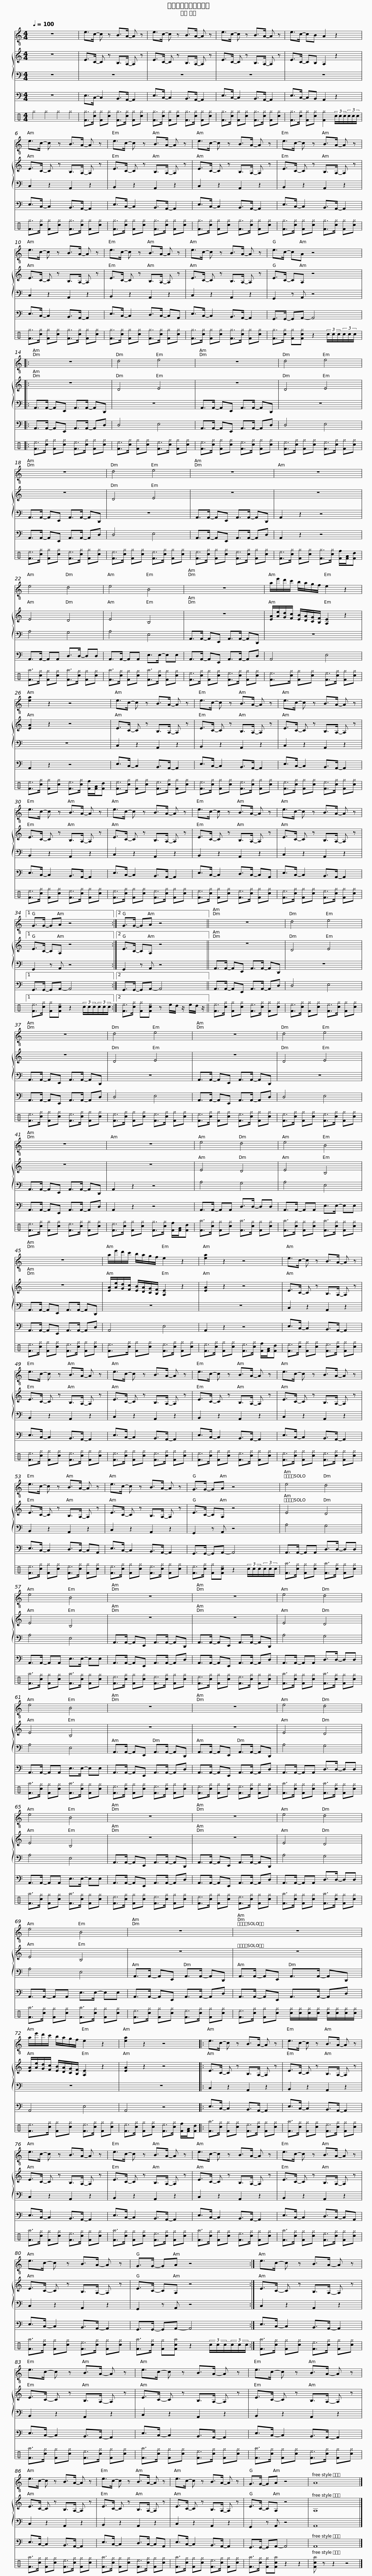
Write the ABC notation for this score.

X:1
%%score 1 { 2 | 3 } 4 5
L:1/8
Q:1/4=100
M:4/4
I:linebreak $
K:C
V:1 treble-8
V:2 treble
V:3 bass
V:4 bass transpose=-12
V:5 perc
K:none
V:1
 z8 | e>c- c z B>A- A z | e>c- c z B>A- A z | e>c- c z B>A- A z |$ e>c- cB A2 z2 | %5
 e>c- c z B>A- A z | e>c- c z B>A- A z | e>c- c z B>A- A z |$ e>c- c z B>A- A z | e>c- c z B>A- A z | %10
 e>c- c z B>A- A z | e>c- c z B>A- A z |$ e>c- cA z4 |: z8 | d4 e4 | %15
 z8 |$ d4 e4 | z8 | d4 e4 | z8 | %20
 z8 |$ e4 d4 | e4 B4 | z8 | a/e'/d'/c'/ b/a/g/f/ e2 z2 |$ %25
 [ea]2 z2 z4 | e>c- c z B>A- A z | e>c- c z B>A- A z | e>c- c z B>A- A z |$ e>c- c z B>A- A z | %30
 e>c- c z B>A- A z | e>c- c z B>A- A z | e>c- c z B>A- A z |1$ G>G- GA z4 :|2 G>G- GA z4 || %35
 z8 | d4 e4 |$ z8 | d4 e4 | z8 | %40
 d4 e4 | z8 |$ z8 | e4 d4 | e4 B4 | %45
 z8 |$ a/e'/d'/c'/ b/a/g/f/ e2 z2 | [ea]2 z2 z4 | e>c- c z B>A- A z | e>c- c z B>A- A z |$ %50
 e>c- c z B>A- A z | e>c- c z B>A- A z | e>c- c z B>A- A z | e>c- c z B>A- A z |$ e>c- c z B>A- A z | %55
 G>G- GA z4 | e4 d4 | e4 B4 |$ z8 | z8 | %60
 e4 d4 | e4 B4 | z8 |$ z8 | e4 d4 | %65
 e4 B4 | z8 | z8 |$ e4 d4 | e4 B4 | %70
 z8 | z8 |$ a/e'/d'/c'/ b/a/g/f/ e2 z2 | [ea]2 z2 z4 |: e>c- c z B>A- A z | %75
 e>c- c z B>A- A z |$ e>c- c z B>A- A z | e>c- c z B>A- A z | e>c- c z B>A- A z | e>c- c z B>A- A z |$ %80
 e>c- c z B>A- A z | G>G- GA z4 :| e>c- c z B>A- A z | e>c- c z B>A- A z |$ e>c- c z B>A- A z | %85
 e>c- c z B>A- A z | e>c- c z B>A- A z | e>c- c z B>A- A z |$ e>c- c z B>A- A z | G>G- GA z4 | %90
 A8 |] %91
V:2
 z8 | E>C- C z B,>A,- A, z | E>C- C z B,>A,- A, z | E>C- C z B,>A,- A, z |$ E>C- CB, A,2 z2 | %5
 E>C- C z B,>A,- A, z | E>C- C z B,>A,- A, z | E>C- C z B,>A,- A, z |$ E>C- C z B,>A,- A, z | E>C- C z B,>A,- A, z | %10
 E>C- C z B,>A,- A, z | E>C- C z B,>A,- A, z |$ E>C- CA, z4 |: z8 | D4 E4 | %15
 z8 |$ D4 E4 | z8 | D4 E4 | z8 | %20
 z8 |$ E4 D4 | E4 B,4 | z8 | [EA]/[Ae]/[Gd]/[Fc]/ [EB]/[DA]/[CG]/[B,F]/ [A,E]2 z2 |$ %25
 [EA]2 z2 z4 | E>C- C z B,>A,- A, z | E>C- C z B,>A,- A, z | E>C- C z B,>A,- A, z |$ E>C- C z B,>A,- A, z | %30
 E>C- C z B,>A,- A, z | E>C- C z B,>A,- A, z | E>C- C z B,>A,- A, z |1$ E>C- CA, z4 :|2 E>C- CA, z4 || %35
 z8 | D4 E4 |$ z8 | D4 E4 | z8 | %40
 D4 E4 | z8 |$ z8 | E4 D4 | E4 B,4 | %45
 z8 |$ [EA]/[Ae]/[Gd]/[Fc]/ [EB]/[DA]/[CG]/[B,F]/ [A,E]2 z2 | [EA]2 z2 z4 | E>C- C z B,>A,- A, z | E>C- C z B,>A,- A, z |$ %50
 E>C- C z B,>A,- A, z | E>C- C z B,>A,- A, z | E>C- C z B,>A,- A, z | E>C- C z B,>A,- A, z |$ E>C- C z B,>A,- A, z | %55
 E>C- CA, z4 | E4 D4 | E4 B,4 |$ z8 | z8 | %60
 E4 D4 | E4 B,4 | z8 |$ z8 | E4 D4 | %65
 E4 B,4 | z8 | z8 |$ E4 D4 | E4 B,4 | %70
 z8 | z8 |$ [EA]/[Ae]/[Gd]/[Fc]/ [EB]/[DA]/[CG]/[B,F]/ [A,E]2 z2 | [EA]2 z2 z4 |: E>C- C z B,>A,- A, z | %75
 E>C- C z B,>A,- A, z |$ E>C- C z B,>A,- A, z | E>C- C z B,>A,- A, z | E>C- C z B,>A,- A, z | E>C- C z B,>A,- A, z |$ %80
 E>C- C z B,>A,- A, z | E>C- CA, z4 :| E>C- C z B,>A,- A, z | E>C- C z B,>A,- A, z |$ E>C- C z B,>A,- A, z | %85
 E>C- C z B,>A,- A, z | E>C- C z B,>A,- A, z | E>C- C z B,>A,- A, z |$ E>C- C z B,>A,- A, z | E>C- CA, z4 | %90
 A,8 |] %91
V:3
 z8 | z8 | z8 | z8 |$ z8 | %5
 C,2 z2 A,,2 z2 | B,,2 z2 A,,2 z2 | C,2 z2 A,,2 z2 |$ B,,2 z2 A,,2 z2 | C,2 z2 A,,2 z2 | %10
 B,,2 z2 A,,2 z2 | C,2 z2 A,,2 z2 |$ G,,2 z A,, z4 |: A,,>A,,- A,,E,, A,,>A,,- A,,D,, | z8 | %15
 A,,>A,,- A,,E,, A,,>A,,- A,,D,, |$ z8 | A,,>A,,- A,,E,, A,,>A,,- A,,D,, | z8 | A,,>A,,- A,,E,, A,,>A,,- A,,D,, | %20
 A,,2 z2 z4 |$ A,4 G,4 | A,4 E,4 | A,,>A,,- A,,E,, A,,>A,,- A,,D,, | z8 |$ %25
 z8 | C,2 z2 A,,2 z2 | B,,2 z2 A,,2 z2 | C,2 z2 A,,2 z2 |$ B,,2 z2 A,,2 z2 | %30
 C,2 z2 A,,2 z2 | B,,2 z2 A,,2 z2 | C,2 z2 A,,2 z2 |1$ G,,2 z A,, z4 :|2 G,,2 z A,, z4 || %35
 A,,>A,,- A,,E,, A,,>A,,- A,,D,, | z8 |$ A,,>A,,- A,,E,, A,,>A,,- A,,D,, | z8 | A,,>A,,- A,,E,, A,,>A,,- A,,D,, | %40
 z8 | A,,>A,,- A,,E,, A,,>A,,- A,,D,, |$ A,,2 z2 z4 | A,4 G,4 | A,4 E,4 | %45
 A,,>A,,- A,,E,, A,,>A,,- A,,D,, |$ z8 | z8 | C,2 z2 A,,2 z2 | B,,2 z2 A,,2 z2 |$ %50
 C,2 z2 A,,2 z2 | B,,2 z2 A,,2 z2 | C,2 z2 A,,2 z2 | B,,2 z2 A,,2 z2 |$ C,2 z2 A,,2 z2 | %55
 G,,2 z A,, z4 | A,4 G,4 | A,4 E,4 |$ A,,>A,,- A,,E,, A,,>A,,- A,,D,, | A,,>A,,- A,,E,, A,,>A,,- A,,D,, | %60
 A,4 G,4 | A,4 E,4 | A,,>A,,- A,,E,, A,,>A,,- A,,D,, |$ A,,>A,,- A,,E,, A,,>A,,- A,,D,, | A,4 G,4 | %65
 A,4 E,4 | A,,>A,,- A,,E,, A,,>A,,- A,,D,, | A,,>A,,- A,,E,, A,,>A,,- A,,D,, |$ A,4 G,4 | A,4 E,4 | %70
 A,,>A,,- A,,E,, A,,>A,,- A,,D,, | A,,>A,,- A,,E,, A,,>A,,- A,,D,, |$ z8 | z8 |: C,2 z2 A,,2 z2 | %75
 B,,2 z2 A,,2 z2 |$ C,2 z2 A,,2 z2 | B,,2 z2 A,,2 z2 | C,2 z2 A,,2 z2 | B,,2 z2 A,,2 z2 |$ %80
 C,2 z2 A,,2 z2 | G,,2 z A,, z4 :| C,2 z2 A,,2 z2 | B,,2 z2 A,,2 z2 |$ C,2 z2 A,,2 z2 | %85
 B,,2 z2 A,,2 z2 | C,2 z2 A,,2 z2 | B,,2 z2 A,,2 z2 |$ C,2 z2 A,,2 z2 | G,,2 z A,, z4 | %90
 A,,8 |] %91
V:4
 z8 | E,>C,- C,2 B,,>A,,- A,,2 | E,>C,- C,2 B,,>A,,- A,,2 | E,>C,- C,2 B,,>A,,- A,,2 |$ E,>C,- C,B,, A,,2 z2 | %5
 E,>C,- C,2 B,,>A,,- A,,2 | E,>C,- C,2 B,,>A,,- A,,2 | E,>C,- C,2 B,,>A,,- A,,2 |$ E,>C,- C,2 B,,>A,,- A,,2 | E,>C,- C,2 B,,>A,,- A,,2 | %10
 E,>C,- C,2 D,>C,- C,A,, | E,>C,- C,2 B,,>A,,- A,,2 |$ G,,>G,,- G,,A,,- A,,4 |: A,,>A,,- A,,E,, A,,>A,,- A,,D, | D,4 E,4 | %15
 A,,>A,,- A,,E,, A,,>A,,- A,,D, |$ D,4 E,4 | A,,>A,,- A,,E,, A,,>A,,- A,,D, | D,4 E,4 | A,,>A,,- A,,E,, A,,>A,,- A,,D, | %20
 A,,2 z2 z4 |$ A,,>A,,- A,,A,, D,>D,- D,D, | A,,>A,,- A,,A,, E,>E,- E,E, | A,,>A,,- A,,E,, A,,>A,,- A,,D, | A,,4 E,4 |$ %25
 A,,2 z2 z4 | E,>C,- C,2 B,,>A,,- A,,2 | E,>C,- C,2 B,,>A,,- A,,2 | E,>C,- C,2 B,,>A,,- A,,2 |$ E,>C,- C,2 B,,>A,,- A,,2 | %30
 E,>C,- C,2 B,,>A,,- A,,2 | E,>C,- C,2 D,>C,- C,A,, | E,>C,- C,2 B,,>A,,- A,,2 |1$ G,,>G,,- G,,A,,- A,,4 :|2 G,,>G,,- G,,A,,- A,,4 || %35
 A,,>A,,- A,,E,, A,,>A,,- A,,D, | D,4 E,4 |$ A,,>A,,- A,,E,, A,,>A,,- A,,D, | D,4 E,4 | A,,>A,,- A,,E,, A,,>A,,- A,,D, | %40
 D,4 E,4 | A,,>A,,- A,,E,, A,,>A,,- A,,D, |$ A,,2 z2 z4 | A,,>A,,- A,,A,, D,>D,- D,D, | A,,>A,,- A,,A,, E,>E,- E,E, | %45
 A,,>A,,- A,,E,, A,,>A,,- A,,D, |$ A,,4 E,4 | A,,2 z2 z4 | E,>C,- C,2 B,,>A,,- A,,2 | E,>C,- C,2 B,,>A,,- A,,2 |$ %50
 E,>C,- C,2 B,,>A,,- A,,2 | E,>C,- C,2 B,,>A,,- A,,2 | E,>C,- C,2 B,,>A,,- A,,2 | E,>C,- C,2 D,>C,- C,A,, |$ E,>C,- C,2 B,,>A,,- A,,2 | %55
 G,,>G,,- G,,A,,- A,,4 | A,,>A,,- A,,A,, D,>D,- D,D, | A,,>A,,- A,,A,, E,>E,- E,E, |$ A,,>A,,- A,,E,, A,,>A,,- A,,D, | A,,>A,,- A,,E,, A,,>A,,- A,,D, | %60
 A,,>A,,- A,,A,, D,>D,- D,D, | A,,>A,,- A,,A,, E,>E,- E,E, | A,,>A,,- A,,E,, A,,>A,,- A,,D, |$ A,,>A,,- A,,E,, A,,>A,,- A,,D, | A,,>A,,- A,,A,, D,>D,- D,D, | %65
 A,,>A,,- A,,A,, E,>E,- E,E, | A,,>A,,- A,,E,, A,,>A,,- A,,D, | A,,>A,,- A,,E,, A,,>A,,- A,,D, |$ A,,>A,,- A,,A,, D,>D,- D,D, | A,,>A,,- A,,A,, E,>E,- E,E, | %70
 A,,>A,,- A,,E,, A,,>A,,- A,,D, | A,,>A,,- A,,E,, A,,>A,,- A,,D, |$ A,,4 E,4 | A,,4 z4 |: E,>C,- C,2 B,,>A,,- A,,2 | %75
 E,>C,- C,2 B,,>A,,- A,,2 |$ E,>C,- C,2 B,,>A,,- A,,2 | E,>C,- C,2 B,,>A,,- A,,2 | E,>C,- C,2 B,,>A,,- A,,2 | E,>C,- C,2 D,>C,- C,A,, |$ %80
 E,>C,- C,2 B,,>A,,- A,,2 | G,,>G,,- G,,A,,- A,,4 :| E,>C,- C,2 B,,>A,,- A,,2 | E,>C,- C,2 B,,>A,,- A,,2 |$ E,>C,- C,2 B,,>A,,- A,,2 | %85
 E,>C,- C,2 B,,>A,,- A,,2 | E,>C,- C,2 B,,>A,,- A,,2 | E,>C,- C,2 D,>C,- C,A,, |$ E,>C,- C,2 B,,>A,,- A,,2 | G,,>G,,- G,,A,,- A,,4 | %90
 A,,8 |] %91
V:5
 ^g2 ^g2 ^g2 ^g2 | [F^g]>[c^g] [F^g][c^g] [F^g]>[c^g] [F^g][c^g] | [F^g]>[c^g] [F^g][c^g] [F^g]>[c^g] [F^g][c^g] | [F^g]>[c^g] [F^g][c^g] [F^g]>[c^g] [F^g][c^g] |$ [F^g]>[c^g] [F^g][c^g] [F^g]2 (3c/c/c/(3c/c/c/ | %5
 [F^g]>[c^g] [F^g][c^g] [F^g]>[c^g] [F^g][c^g] | [F^g]>[c^g] [F^g][c^g] [F^g]>[c^g] [F^g][c^g] | [F^g]>[c^g] [F^g][c^g] [F^g]>[c^g] [F^g][c^g] |$ [F^g]>[c^g] [F^g][c^g] [F^g]>[c^g] [F^g][c^g] | [F^g]>[c^g] [F^g][c^g] [F^g]>[c^g] [F^g][c^g] | %10
 [F^g]>[c^g] [F^g][c^g] [F^g]>[c^g] [F^g][c^g] | [F^g]>[c^g] [F^g][c^g] [F^g]>[c^g] [F^g][c^g] |$ [F^g]>[c^g] [F^g][Fc^g] z2 (3c/c/c/(3c/c/c/ |: [F^e]>[c^g] [F^g][c^g] [F^e]>[c^g] [F^g][c^g] | [F^e]>[c^g] [F^g][c^g] [F^e]>[c^g] [F^g][c^g] | %15
 [F^e]>[c^g] [F^g][c^g] [F^e]>[c^g] [F^g][c^g] |$ [F^e]>[c^g] [F^g][c^g] [F^e]>[c^g] [F^g][c^g] | [F^e]>[c^g] [F^g][c^g] [F^e]>[c^g] [F^g][c^g] | [F^e]>[c^g] [F^g][c^g] [F^e]>[c^g] [F^g][c^g] | [F^e]>[c^g] [F^g][c^g] [F^e]>[c^g] [F^g][c^g] | %20
 [F^e]>[c^g] [F^g][c^g] [F^g]>[c^g] [Ff]/[FA]/[Fd] |$ [F^a]>[c^g] [F^g][c^g] [F^a]>[c^g] [F^g][c^g] | [F^a]>[c^g] [F^g][c^g] [F^a]>[c^g] [F^g][c^g] | [F^e]>[c^g] [F^g][c^g] [F^e]>[c^g] [F^g][c^g] | [F^e]>[c^g] [F^g][c^g] [F^e]>[c^g] [F^g][c^g] |$ %25
 [F^e]>[c^g] [F^g][c^g] [F^e]>[c^g] [Ff]/[FA]/[Fd] | [F^e]>[c^g] [F^g][c^g] [F^e]>[c^g] [F^g][c^g] | [F^e]>[c^g] [F^g][c^g] [F^e]>[c^g] [F^g][c^g] | [F^e]>[c^g] [F^g][c^g] [F^e]>[c^g] [F^g][c^g] |$ [F^e]>[c^g] [F^g][c^g] [F^e]>[c^g] [F^g][c^g] | %30
 [F^e]>[c^g] [F^g][c^g] [F^e]>[c^g] [F^g][c^g] | [F^e]>[c^g] [F^g][c^g] [F^e]>[c^g] [F^g][c^g] | [F^e]>[c^g] [F^g][c^g] [F^e]>[c^g] [F^g][c^g] |1$ [F^e]>[c^g] [F^g][Fc^e] z2 (3c/c/c/(3c/c/c/ :|2 [F^e]>[c^g] [F^g][Fc^e] z e/d/ z/ e/d/ z/ || %35
 [F^e]>[c^g] [F^g][c^g] [F^e]>[c^g] [F^g][c^g] | [F^e]>[c^g] [F^g][c^g] [F^e]>[c^g] [F^g][c^g] |$ [F^e]>[c^g] [F^g][c^g] [F^e]>[c^g] [F^g][c^g] | [F^e]>[c^g] [F^g][c^g] [F^e]>[c^g] [F^g][c^g] | [F^e]>[c^g] [F^g][c^g] [F^e]>[c^g] [F^g][c^g] | %40
 [F^e]>[c^g] [F^g][c^g] [F^e]>[c^g] [F^g][c^g] | [F^e]>[c^g] [F^g][c^g] [F^e]>[c^g] [F^g][c^g] |$ [F^e]>[c^g] [F^g][c^g] [F^g]>[c^g] [Ff]/[FA]/[Fd] | [F^a]>[c^g] [F^g][c^g] [F^a]>[c^g] [F^g][c^g] | [F^a]>[c^g] [F^g][c^g] [F^a]>[c^g] [F^g][c^g] | %45
 [F^e]>[c^g] [F^g][c^g] [F^e]>[c^g] [F^g][c^g] |$ [F^e]>[c^g] [F^g][c^g] [F^e]>[c^g] [F^g][c^g] | [F^e]>[c^g] [F^g][c^g] [F^e]>[c^g] [Ff]/[FA]/[Fd] | [F^e]>[c^g] [F^g][c^g] [F^e]>[c^g] [F^g][c^g] | [F^e]>[c^g] [F^g][c^g] [F^e]>[c^g] [F^g][c^g] |$ %50
 [F^e]>[c^g] [F^g][c^g] [F^e]>[c^g] [F^g][c^g] | [F^e]>[c^g] [F^g][c^g] [F^e]>[c^g] [F^g][c^g] | [F^e]>[c^g] [F^g][c^g] [F^e]>[c^g] [F^g][c^g] | [F^e]>[c^g] [F^g][c^g] [F^e]>[c^g] [F^g][c^g] |$ [F^e]>[c^g] [F^g][c^g] [F^e]>[c^g] [F^g][c^g] | %55
 [F^e]>[c^g] [F^g][Fc^e] z2 (3c/c/c/(3c/c/c/ | [F^a]>[c^g] [F^g][c^g] [F^a]>[c^g] [F^g][c^g] | [F^a]>[c^g] [F^g][c^g] [F^a]>[c^g] [F^g][c^g] |$ [F^e]>[c^g] [F^g][c^g] [F^e]>[c^g] [F^g][c^g] | [F^e]>[c^g] [F^g][c^g] [F^e]>[c^g] [F^g][c^g] | %60
 [F^a]>[c^g] [F^g][c^g] [F^a]>[c^g] [F^g][c^g] | [F^a]>[c^g] [F^g][c^g] [F^a]>[c^g] [F^g][c^g] | [F^e]>[c^g] [F^g][c^g] [F^e]>[c^g] [F^g][c^g] |$ [F^e]>[c^g] [F^g][c^g] [F^e]>[c^g] [F^g][c^g] | [F^a]>[c^g] [F^g][c^g] [F^a]>[c^g] [F^g][c^g] | %65
 [F^a]>[c^g] [F^g][c^g] [F^a]>[c^g] [F^g][c^g] | [F^e]>[c^g] [F^g][c^g] [F^e]>[c^g] [F^g][c^g] | [F^e]>[c^g] [F^g][c^g] [F^e]>[c^g] [F^g][c^g] |$ [F^a]>[c^g] [F^g][c^g] [F^a]>[c^g] [F^g][c^g] | [F^a]>[c^g] [F^g][c^g] [F^a]>[c^g] [F^g][c^g] | %70
 [F^e]>[c^g] [F^g][c^g] [F^e]>[c^g] [F^g][c^g] | [F^e]>[c^g] [F^g][c^g] [c^g]/[c^g]/[c^g]/[c^g]/ [c^g]/[c^g]/[c^g]/[c^g]/ |$ [F^e]>[c^g] [F^g][c^g] [F^e]>[c^g] [F^g][c^g] | [F^e]>[c^g] [F^g][c^g] [F^e]>[c^g] [Ff]/[FA]/[Fd] |: [F^a]>[c^g] [F^g][c^g] [F^e]>[c^g] [F^g][c^g] | %75
 [F^a]>[c^g] [F^g][c^g] [F^e]>[c^g] [F^g][c^g] |$ [F^a]>[c^g] [F^g][c^g] [F^e]>[c^g] [F^g][c^g] | [F^a]>[c^g] [F^g][c^g] [F^e]>[c^g] [F^g][c^g] | [F^a]>[c^g] [F^g][c^g] [F^e]>[c^g] [F^g][c^g] | [F^a]>[c^g] [F^g][c^g] [F^e]>[c^g] [F^g][c^g] |$ %80
 [F^a]>[c^g] [F^g][c^g] [F^e]>[c^g] [F^g][c^g] | [F^a]>[c^g] [F^g][Fc^a] z2 (3c/c/c/(3c/c/c/ :| [F^a]>[c^g] [F^g][c^g] [F^e]>[c^g] [F^g][c^g] | [F^a]>[c^g] [F^g][c^g] [F^e]>[c^g] [F^g][c^g] |$ [F^a]>[c^g] [F^g][c^g] [F^e]>[c^g] [F^g][c^g] | %85
 [F^a]>[c^g] [F^g][c^g] [F^e]>[c^g] [F^g][c^g] | [F^a]>[c^g] [F^g][c^g] [F^e]>[c^g] [F^g][c^g] | [F^a]>[c^g] [F^g][c^g] [F^e]>[c^g] [F^g][c^g] |$ [F^a]>[c^g] [F^g][c^g] [F^e]>[c^g] [F^g][c^g] | [F^a]>[c^g] [F^g][Fc^a] z2 z2 | %90
 [Fc^a] z z2 z4 |] %91
